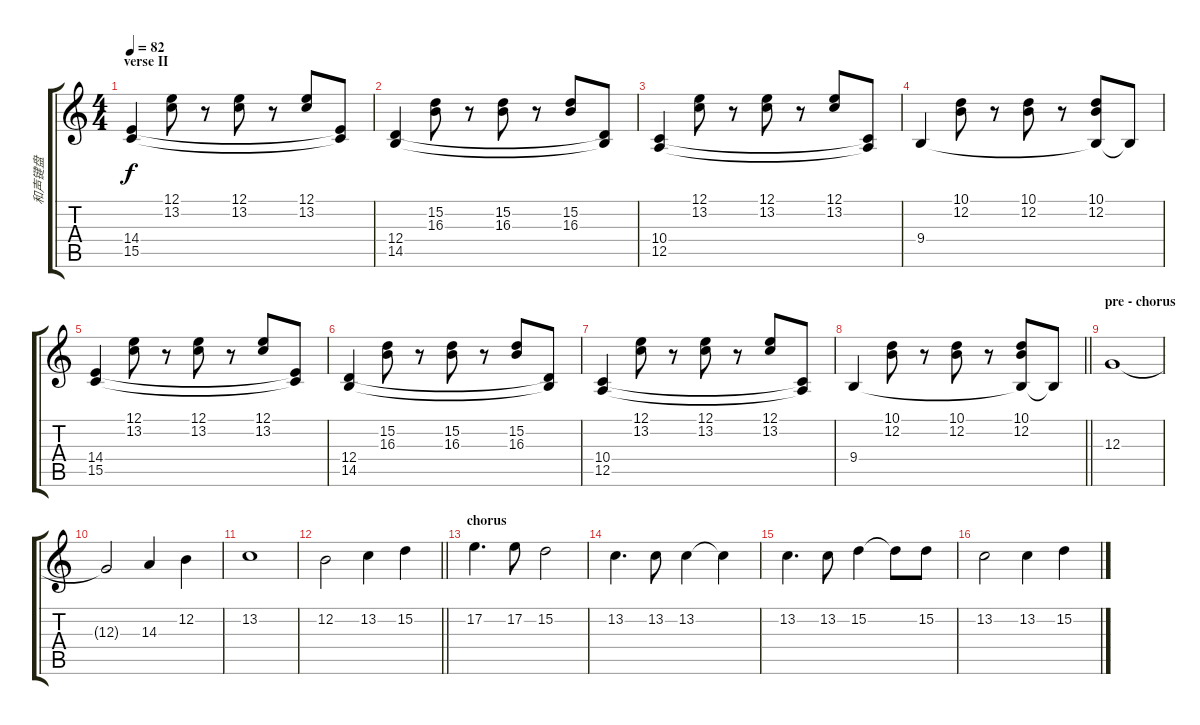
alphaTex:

\track ("和声键盘" "和声键盘") {instrument stringensemble2}
\staff {score tabs}
\tuning (E4 B3 G3 D3 A2 E2) {hide}
\ts (4 4)
\section ("" "verse II")
\tempo 82
\clef g2
\ks c
(14.4 15.5).4{dy f} (12.1 13.2).8 r.8 (12.1 13.2).8 r.8 (12.1 13.2).8 (14.4{t} 15.5{t}).8 |
(12.4 14.5).4 (15.2 16.3).8 r.8 (15.2 16.3).8 r.8 (15.2 16.3).8 (12.4{t} 14.5{t}).8 |
(10.4 12.5).4 (12.1 13.2).8 r.8 (12.1 13.2).8 r.8 (12.1 13.2).8 (10.4{t} 12.5{t}).8 |
9.4.4 (10.1 12.2).8 r.8 (10.1 12.2).8 r.8 (10.1 12.2 9.4{t}).8 9.4{t}.8 |
(14.4 15.5).4 (12.1 13.2).8 r.8 (12.1 13.2).8 r.8 (12.1 13.2).8 (14.4{t} 15.5{t}).8 |
(12.4 14.5).4 (15.2 16.3).8 r.8 (15.2 16.3).8 r.8 (15.2 16.3).8 (12.4{t} 14.5{t}).8 |
(10.4 12.5).4 (12.1 13.2).8 r.8 (12.1 13.2).8 r.8 (12.1 13.2).8 (10.4{t} 12.5{t}).8 |
\barLineRight lightlight
9.4.4 (10.1 12.2).8 r.8 (10.1 12.2).8 r.8 (10.1 12.2 9.4{t}).8 9.4{t}.8 |
\section ("" "pre - chorus")
12.3.1{volume 8 instrument stringensemble1} |
12.3{t}.2 14.3.4 12.2.4 |
13.2.1 |
\barLineRight lightlight
12.2.2 13.2.4 15.2.4 |
\section ("" "chorus")
17.2.4{d} 17.2.8 15.2.2 |
13.2.4{d} 13.2.8 13.2.4 13.2{t}.4 |
13.2.4{d} 13.2.8 15.2.4 15.2{t}.8 15.2.8 |
13.2.2 13.2.4 15.2.4
